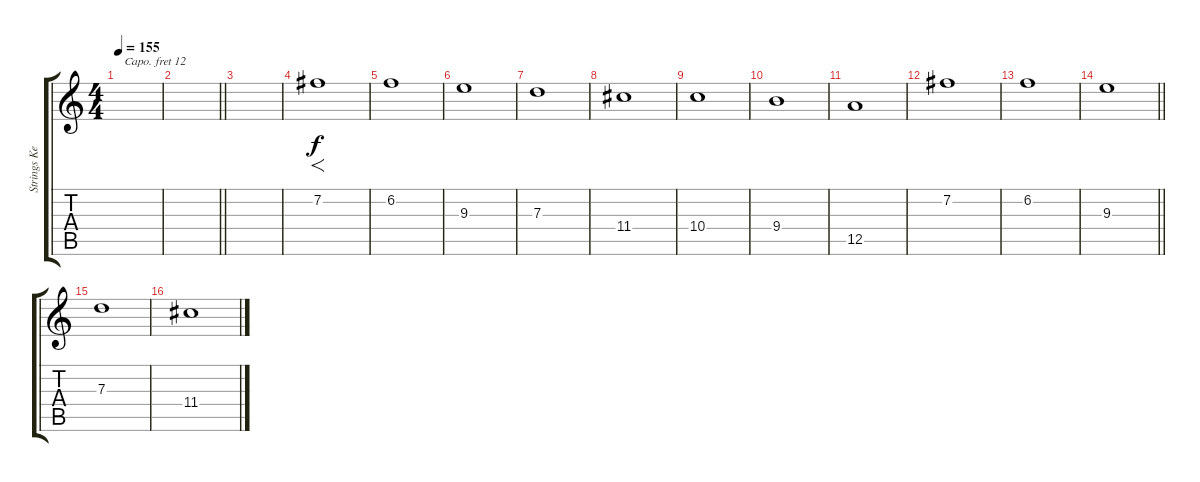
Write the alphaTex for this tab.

\track ("Strings Keys" "Strings Ke") {instrument stringensemble1}
\staff {score tabs}
\capo 12
\tuning (E4 B3 G3 D3 A2 E2) {hide}
\ts (4 4)
\tempo 155
\clef g2
\ks c
|
\barLineRight lightlight
|
|
7.2.1{f volume 16} |
6.2.1 |
9.3.1 |
7.3.1 |
11.4.1 |
10.4.1 |
9.4.1 |
12.5.1 |
7.2.1 |
6.2.1 |
\barLineRight lightlight
9.3.1 |
7.3.1 |
11.4.1
